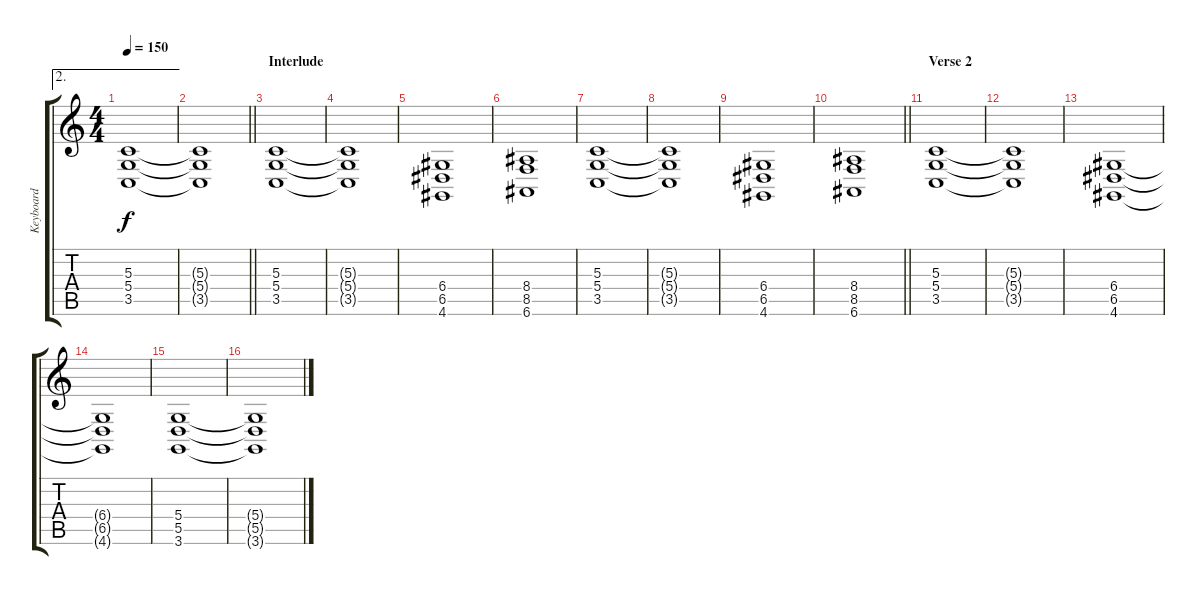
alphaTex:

\track ("Keyboard" "Keyboard") {instrument choiraahs}
\staff {score tabs}
\tuning (E4 B3 G3 D3 A2 E2) {hide}
\ae 2
\ts (4 4)
\tempo 150
\clef g2
\ks c
(5.3 5.4 3.5).1{dy f} |
\barLineRight lightlight
(5.3{t} 5.4{t} 3.5{t}).1 |
\section ("" "Interlude")
(5.3 5.4 3.5).1 |
(5.3{t} 5.4{t} 3.5{t}).1 |
(6.4 6.5 4.6).1 |
(8.4 8.5 6.6).1 |
(5.3 5.4 3.5).1 |
(5.3{t} 5.4{t} 3.5{t}).1 |
(6.4 6.5 4.6).1 |
\barLineRight lightlight
(8.4 8.5 6.6).1 |
\section ("" "Verse 2")
(5.3 5.4 3.5).1 |
(5.3{t} 5.4{t} 3.5{t}).1 |
(6.4 6.5 4.6).1 |
(6.4{t} 6.5{t} 4.6{t}).1 |
(5.4 5.5 3.6).1 |
(5.4{t} 5.5{t} 3.6{t}).1
